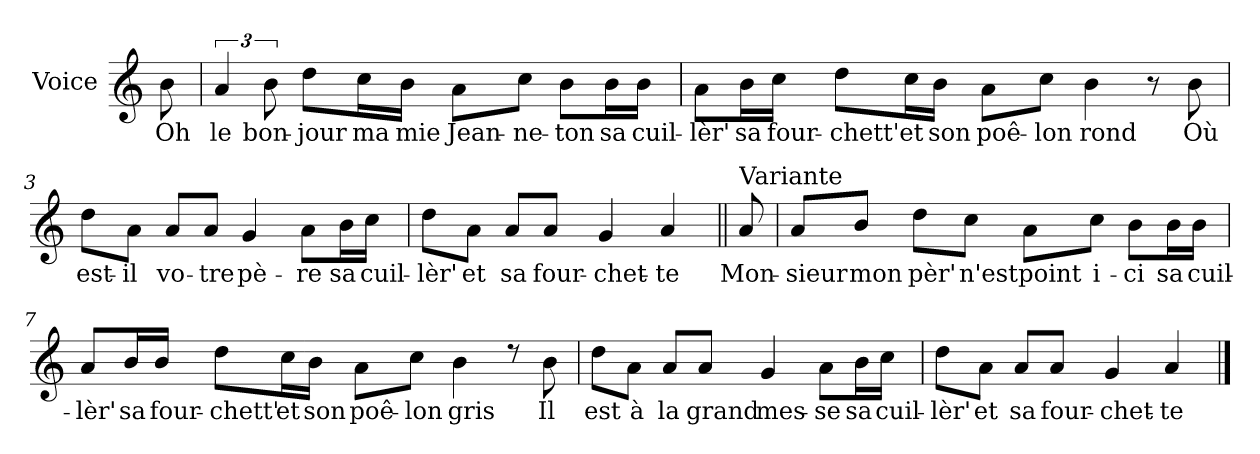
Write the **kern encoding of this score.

**kern	**text
*part1	*part1
*staff1	*staff1
*I"Voice	*
*I'V	*
*clefG2	*
*k[]	*
*C:	*
=	=
8b\	Oh
=1	=1
6a/	le
12b\	bon-
8dd\L	-jour
16cc\L	ma
16b\JJ	mie
8a\L	Jean-
8cc\J	-ne-
8b\L	-ton
16b\L	sa
16b\JJ	cuil-
=2	=2
8a\L	-lèr'
16b\L	sa
16cc\JJ	four-
8dd\L	-chett'
16cc\L	et
16b\JJ	son
8a\L	poê-
8cc\J	-lon
4b\	rond
8r	.
8b\	Où
!!LO:LB:g=z
=3	=3
8dd\L	est-
8a\J	-il
8a/L	vo-
8a/J	-tre
4g/	pè-
8a\L	-re
16b\L	sa
16cc\JJ	cuil-
=4	=4
8dd\L	-lèr'
8a\J	et
8a/L	sa
8a/J	four-
4g/	-chet-
4a/	-te
!!LO:LB:g=z
=5||	=5||
!LO:TX:t=Variante	!
8a/	Mon-
=6	=6
8a/L	-sieur
8b/J	mon
8dd\L	pèr'
8cc\J	n'est
8a\L	point
8cc\J	i-
8b\L	-ci
16b\L	sa
16b\JJ	cuil-
=7	=7
8a/L	-lèr'
16b/L	sa
16b/JJ	four-
8dd\L	-chett'
16cc\L	et
16b\JJ	son
8a\L	poê-
8cc\J	-lon
4b\	gris
8rcc	.
8b\	Il
!!LO:LB:g=z
=8	=8
8dd\L	est
8a\J	à
8a/L	la
8a/J	grand
4g/	mes-
8a\L	-se
16b\L	sa
16cc\JJ	cuil-
=9	=9
8dd\L	-lèr'
8a\J	et
8a/L	sa
8a/J	four-
4g/	-chet-
4a/	-te
==	==
*-	*-
